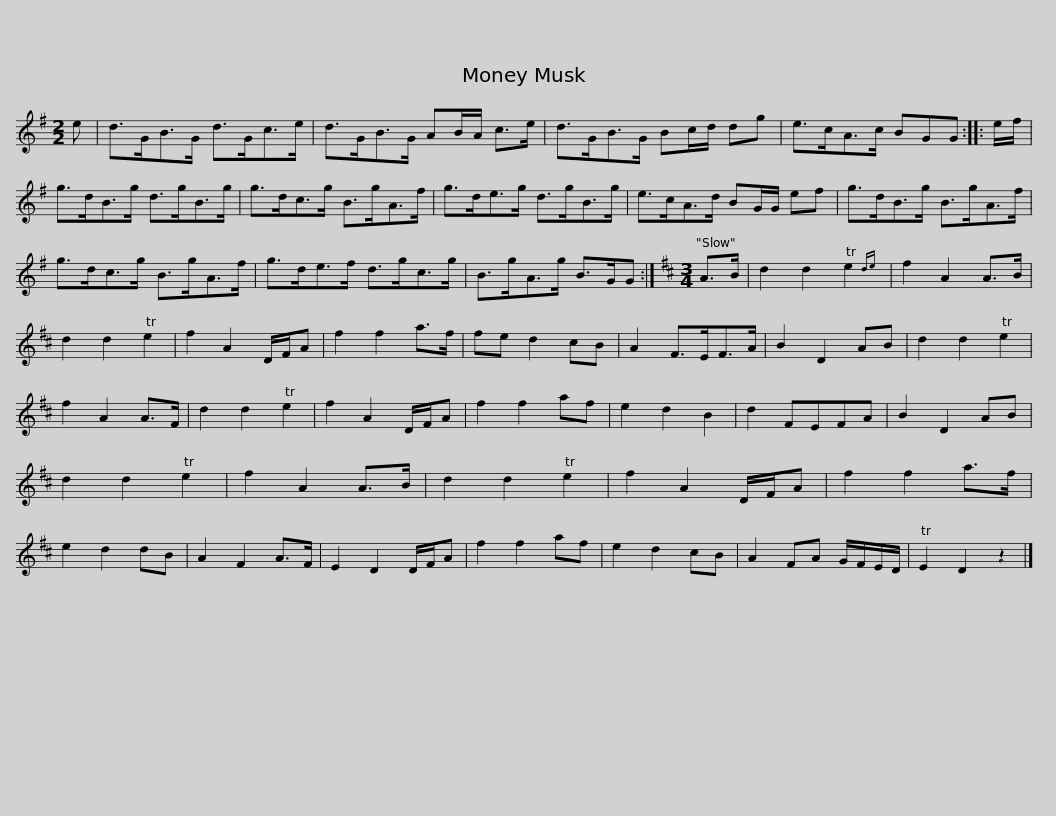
X:1
L:1/8
M:2/2
I:linebreak $
K:G
V:1 treble
V:1
 e | d>GB>G d>Gc>e | d>GB>G AB/A/ c>e | d>GB>G Bc/d/ dg | e>cA>c BGG :: %5
 e/f/ |$ g>dB>g d>gB>g | g>dc>g B>gA>f | g>de>g d>gB>g | e>cA>d BG/G/ ef |$ %10
 g>dB>g B>gA>f | g>dc>g B>gA>f | g>de>f d>gc>g | B>gA>g B>GG :|[K:D][M:3/4] A>B |$ %15
 d2 d2 Te2{de} | f2 A2 A>B | d2 d2 Te2 | f2 A2 D/F/A | f2 f2 a>f | %20
 fe d2 cB | A2 F>EF>A | B2 D2 AB | d2 d2 Te2 | f2 A2 A>F |$ %25
 d2 d2 Te2 | f2 A2 D/F/A | f2 f2 af | e2 d2 B2 | d2 FEFA | %30
 B2 D2 AB | d2 d2 Te2 | f2 A2 A>B | d2 d2 Te2 | f2 A2 D/F/A |$ %35
 f2 f2 a>f | e2 d2 dB | A2 F2 A>F | E2 D2 D/F/A | f2 f2 af | %40
 e2 d2 cB | A2 FA G/F/E/D/ | TE2 D2 z2 |] %43
